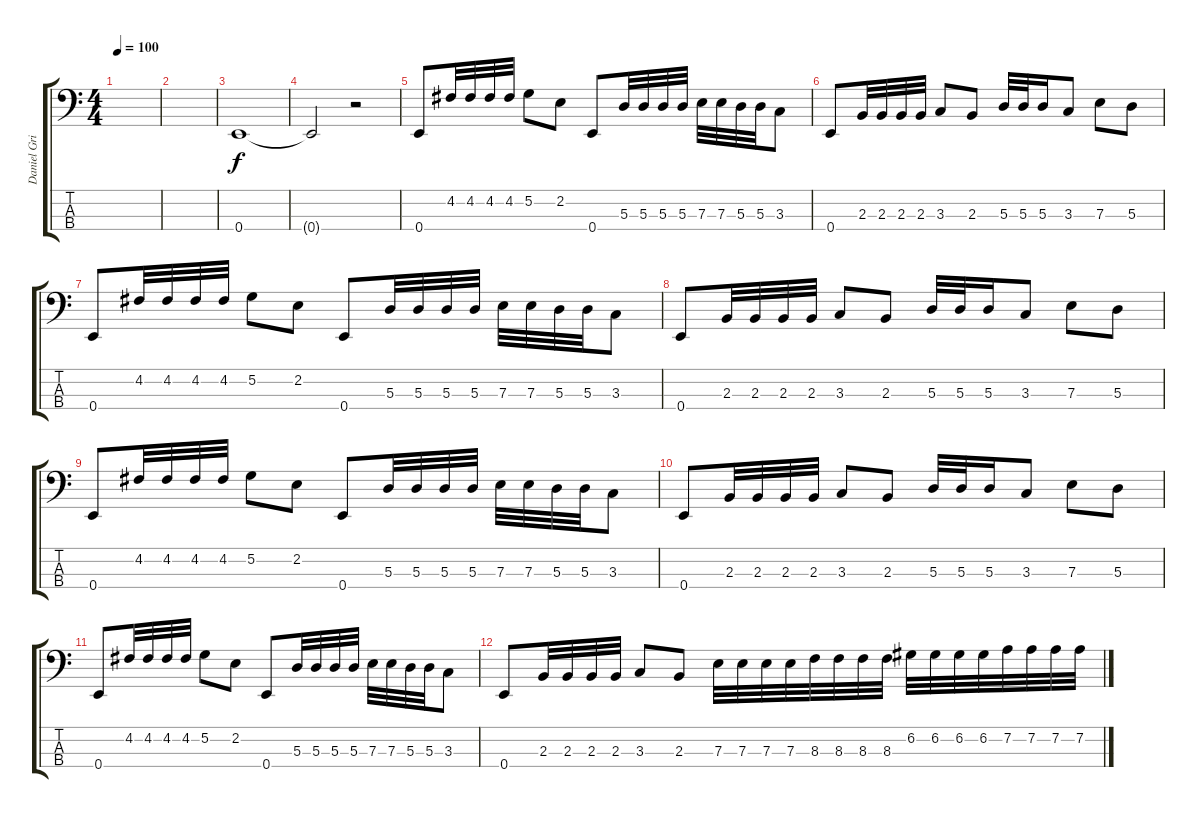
\track ("Daniel Grimsland" "Daniel Gri") {instrument electricbassfinger}
\staff {score tabs}
\tuning (G2 D2 A1 E1) {hide}
\ts (4 4)
\tempo 100
\clef f4
\ks c
|
|
0.4.1 |
0.4{t}.2 r.2 |
0.4.8 4.2.32 4.2.32 4.2.32 4.2.32 5.2.8 2.2.8 0.4.8 5.3.32 5.3.32 5.3.32 5.3.32 7.3.32 7.3.32 5.3.32 5.3.32 3.3.8 |
0.4.8 2.3.32 2.3.32 2.3.32 2.3.32 3.3.8 2.3.8 5.3.32 5.3.32 5.3.16 3.3.8 7.3.8 5.3.8 |
0.4.8 4.2.32 4.2.32 4.2.32 4.2.32 5.2.8 2.2.8 0.4.8 5.3.32 5.3.32 5.3.32 5.3.32 7.3.32 7.3.32 5.3.32 5.3.32 3.3.8 |
0.4.8 2.3.32 2.3.32 2.3.32 2.3.32 3.3.8 2.3.8 5.3.32 5.3.32 5.3.16 3.3.8 7.3.8 5.3.8 |
0.4.8 4.2.32 4.2.32 4.2.32 4.2.32 5.2.8 2.2.8 0.4.8 5.3.32 5.3.32 5.3.32 5.3.32 7.3.32 7.3.32 5.3.32 5.3.32 3.3.8 |
0.4.8 2.3.32 2.3.32 2.3.32 2.3.32 3.3.8 2.3.8 5.3.32 5.3.32 5.3.16 3.3.8 7.3.8 5.3.8 |
0.4.8 4.2.32 4.2.32 4.2.32 4.2.32 5.2.8 2.2.8 0.4.8 5.3.32 5.3.32 5.3.32 5.3.32 7.3.32 7.3.32 5.3.32 5.3.32 3.3.8 |
0.4.8 2.3.32 2.3.32 2.3.32 2.3.32 3.3.8 2.3.8 7.3.32 7.3.32 7.3.32 7.3.32 8.3.32 8.3.32 8.3.32 8.3.32 6.2.32 6.2.32 6.2.32 6.2.32 7.2.32 7.2.32 7.2.32 7.2.32
